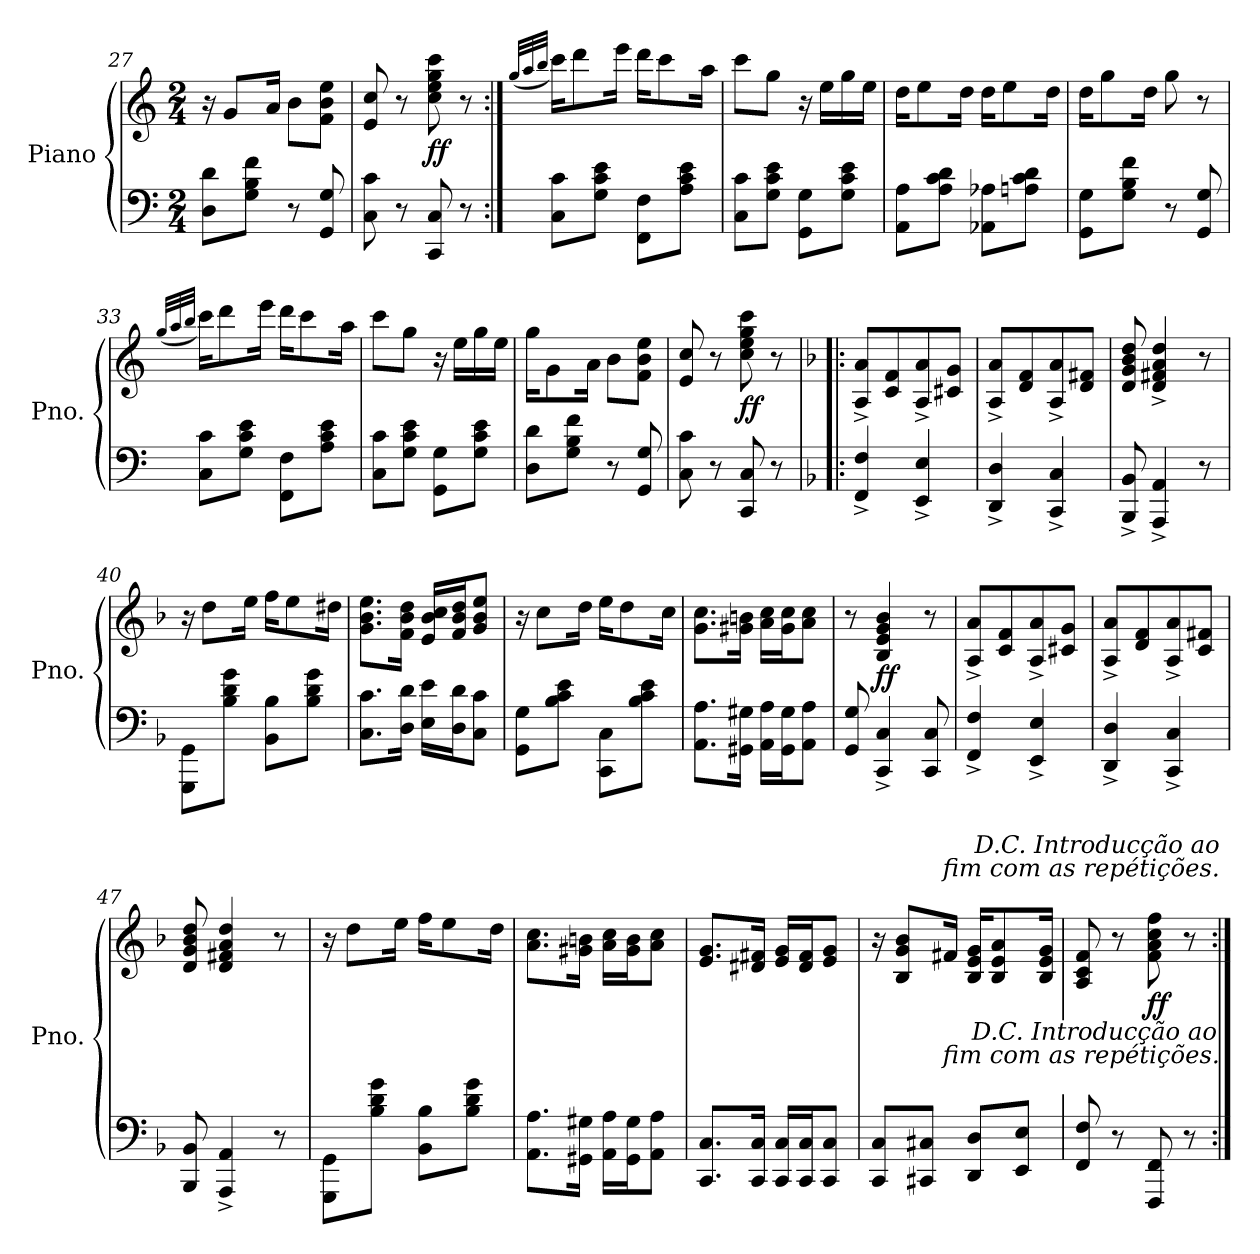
**kern	**kern	**dynam
*part1	*part1	*part1
*staff2	*staff1	*staff1/2
*I"Piano	*	*
*I'Pno.	*	*
*clefF4	*clefG2	*
*k[]	*k[]	*
*M2/4	*M2/4	*
=27	=27	=27
8D\ 8d\L	16r	.
.	8g/L	.
8G\ 8B\ 8f\J	.	.
.	16a/Jk	.
8r	8b\L	.
8GG/ 8G/	8f\ 8b\ 8ee\J	.
=28	=28	=28
8C\ 8c\	8e/ 8cc/	.
8r	8r	.
!	!	!LO:DY:b
8CC/ 8C/	8cc\ 8ee\ 8gg\ 8ccc\	ff
8r	8r	.
=29:|!	=29:|!	=29:|!
.	(<32qgg/LLL	.
.	32qaa/	.
.	32qbb/JJJ	.
8C\ 8c\L	16ccc\KL)	.
.	8ddd\	.
8G\ 8c\ 8e\J	.	.
.	16eee\Jk	.
8FF\ 8F\L	16ddd\KL	.
.	8ccc\	.
8A\ 8c\ 8e\J	.	.
.	16aa\Jk	.
=30	=30	=30
8C\ 8c\L	8ccc\L	.
8G\ 8c\ 8e\J	8gg\J	.
8GG\ 8G\L	16r	.
.	16ee\LL	.
8G\ 8c\ 8e\J	16gg\	.
.	16ee\JJ	.
=31	=31	=31
8AA\ 8A\L	16dd\KL	.
.	8ee\	.
8A\ 8c\ 8d\J	.	.
.	16dd\Jk	.
8AA-X\ 8A-X\L	16dd\KL	.
.	8ee\	.
8An\ 8c\ 8d\J	.	.
.	16dd\Jk	.
!!LO:LB:g=z
=32	=32	=32
8GG\ 8G\L	16dd\KL	.
.	8gg\	.
8G\ 8B\ 8f\J	.	.
.	16dd\Jk	.
8r	8gg\	.
8GG/ 8G/	8r	.
=33	=33	=33
.	(<32qgg/LLL	.
.	32qaa/	.
.	32qbb/JJJ	.
8C\ 8c\L	16ccc\KL)	.
.	8ddd\	.
8G\ 8c\ 8e\J	.	.
.	16eee\Jk	.
8FF\ 8F\L	16ddd\KL	.
.	8ccc\	.
8A\ 8c\ 8e\J	.	.
.	16aa\Jk	.
=34	=34	=34
8C\ 8c\L	8ccc\L	.
8G\ 8c\ 8e\J	8gg\J	.
8GG\ 8G\L	16r	.
.	16ee\LL	.
8G\ 8c\ 8e\J	16gg\	.
.	16ee\JJ	.
=35	=35	=35
8D\ 8d\L	16gg\KL	.
.	8g\	.
8G\ 8B\ 8f\J	.	.
.	16a\Jk	.
8r	8b\L	.
8GG/ 8G/	8f\ 8b\ 8ee\J	.
=36	=36	=36
8C\ 8c\	8e/ 8cc/	.
8r	8r	.
!	!	!LO:DY:b
8CC/ 8C/	8cc\ 8ee\ 8gg\ 8ccc\	ff
8r	8r	.
!!LO:LB:g=z
=37!|:	=37!|:	=37!|:
*k[b-]	*k[b-]	*
4FF/^ 4F/^	8A/^ 8a/^L	.
.	8c/ 8f/	.
4EE/^ 4E/^	8A/^ 8a/^	.
.	8c#X/ 8g/J	.
=38	=38	=38
4DD/^ 4D/^	8A/^ 8a/^L	.
.	8d/ 8f/	.
4CC/^ 4C/^	8A/^ 8a/^	.
.	8d/ 8f#X/J	.
=39	=39	=39
8BBB-/^ 8BB-/^	8d/ 8g/ 8b-/ 8dd/	.
4AAA/^ 4AA/^	4d/^ 4f#X/^ 4a/^ 4dd/^	.
8r	8r	.
=40	=40	=40
8GGG\ 8GG\L	16r	.
.	8dd\L	.
8B-\ 8d\ 8g\J	.	.
.	16ee\Jk	.
8BB-\ 8B-\L	16ff\KL	.
.	8ee\	.
8B-\ 8d\ 8g\J	.	.
.	16dd#X\Jk	.
!!LO:LB:g=z
=41	=41	=41
8.C\ 8.c\L	8.g\ 8.b-\ 8.ee\L	.
16D\ 16d\Jk	16f\ 16b-\ 16dd\Jk	.
16E\ 16e\LL	16e/ 16b-/ 16cc/LL	.
16D\ 16d\J	16f/ 16b-/ 16dd/J	.
8C\ 8c\J	8g/ 8b-/ 8ee/J	.
=42	=42	=42
8GG\ 8G\L	16r	.
.	8cc\L	.
8B-\ 8c\ 8e\J	.	.
.	16dd\Jk	.
8CC\ 8C\L	16ee\KL	.
.	8dd\	.
8B-\ 8c\ 8e\J	.	.
.	16cc\Jk	.
=43	=43	=43
8.AA\ 8.A\L	8.g\ 8.cc\L	.
16GG#X\ 16G#X\Jk	16g#X\ 16bn\Jk	.
16AA\ 16A\LL	16a\ 16cc\LL	.
16GG#\ 16G#\J	16g#\ 16cc\J	.
8AA\ 8A\J	8a\ 8cc\J	.
=44	=44	=44
8GG/ 8G/	8r	.
!	!	!LO:DY:b
4CC/^ 4C/^	4B-/ 4e/ 4g/ 4b-/	ff
8CC/ 8C/	8r	.
!!LO:LB:g=z
=45	=45	=45
4FF/^ 4F/^	8A/^ 8a/^L	.
.	8c/ 8f/	.
4EE/^ 4E/^	8A/^ 8a/^	.
.	8c#X/ 8g/J	.
=46	=46	=46
4DD/^ 4D/^	8A/^ 8a/^L	.
.	8d/ 8f/	.
4CC/^ 4C/^	8A/^ 8a/^	.
.	8c/ 8f#X/J	.
=47	=47	=47
8BBB-/ 8BB-/	8d/ 8g/ 8b-/ 8dd/	.
4AAA/^ 4AA/^	4d/ 4f#X/ 4a/ 4dd/	.
8r	8r	.
=48	=48	=48
8GGG\ 8GG\L	16r	.
.	8dd\L	.
8B-\ 8d\ 8g\J	.	.
.	16ee\Jk	.
8BB-\ 8B-\L	16ff\KL	.
.	8ee\	.
8B-\ 8d\ 8g\J	.	.
.	16dd\Jk	.
!!LO:LB:g=z
=49	=49	=49
8.AA\ 8.A\L	8.a\ 8.cc\L	.
16GG#X\ 16G#X\Jk	16g#X\ 16bn\Jk	.
16AA\ 16A\LL	16a\ 16cc\LL	.
16GG#\ 16G#\J	16g#\ 16b\J	.
8AA\ 8A\J	8a\ 8cc\J	.
=50	=50	=50
8.CC/ 8.C/L	8.e/ 8.g/L	.
16CC/ 16C/Jk	16d#X/ 16f#X/Jk	.
16CC/ 16C/LL	16e/ 16g/LL	.
16CC/ 16C/J	16d#/ 16f#/J	.
8CC/ 8C/J	8e/ 8g/J	.
=51	=51	=51
8CC/ 8C/L	16r	.
.	8B-/ 8g/ 8b-/L	.
8CC#X/ 8C#X/J	.	.
.	16f#X/Jk	.
8DD/ 8D/L	16B-/ 16e/ 16g/KL	.
.	8B-/ 8e/ 8a/	.
8EE/ 8E/J	.	.
.	16B-/ 16e/ 16g/Jk	.
=52	=52	=52
8FF/ 8F/	8A/ 8c/ 8f/	.
8r	8r	.
!	!	!LO:DY:b
8FFF/ 8FF/	8f\ 8a\ 8cc\ 8ff\	ff
8r	8r	.
!	!LO:TX:a:t=D.C. <i>Introducção ao\nfim com as repétições.\n</i>	!
!LO:TX:a:t=D.C. <i>Introducção ao\nfim com as repétições.\n</i>	!	!
=:|!	=:|!	=:|!
*-	*-	*-
